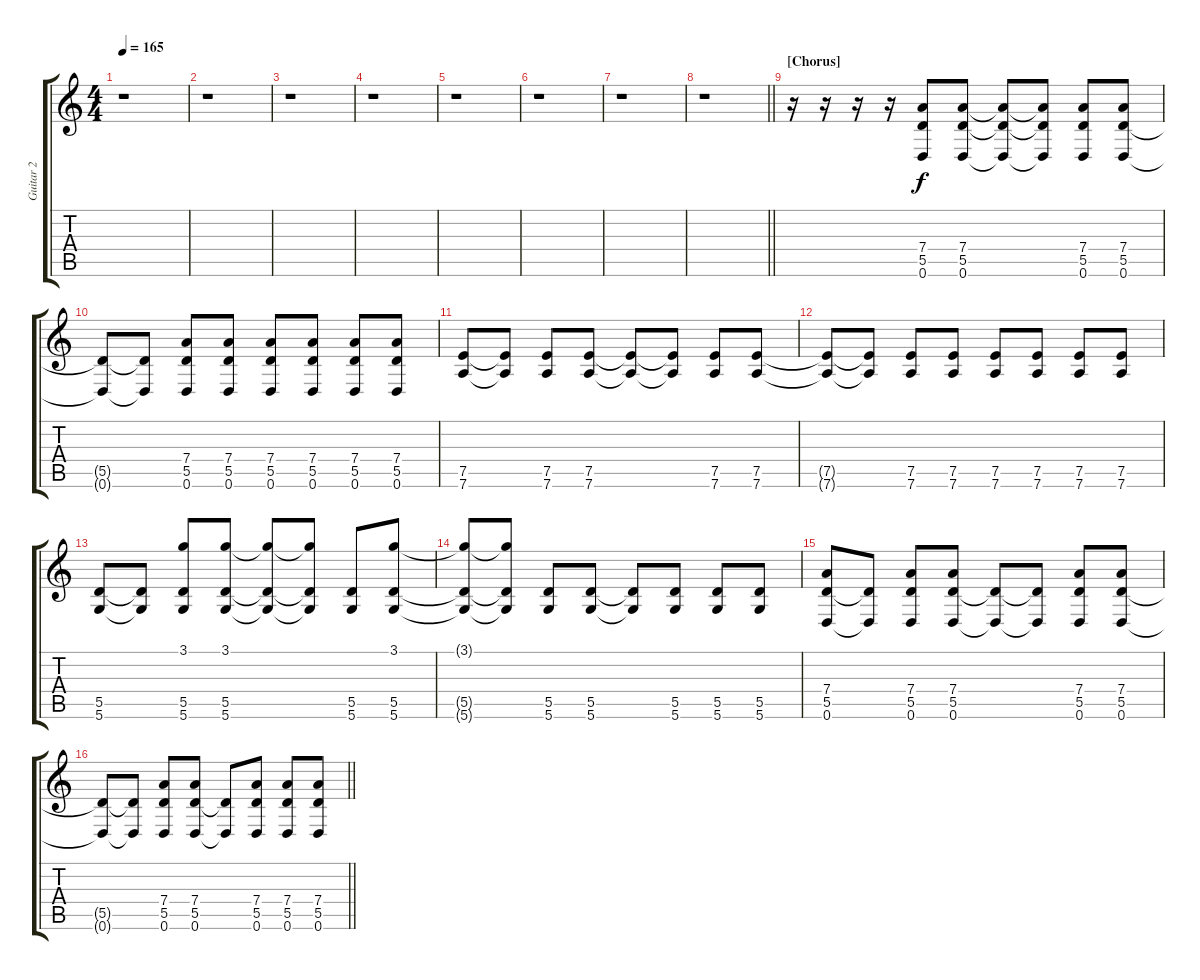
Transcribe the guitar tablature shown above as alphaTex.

\track ("Guitar 2" "Guitar 2") {instrument overdrivenguitar}
\staff {score tabs}
\tuning (E4 B3 G3 D3 A2 D2) {hide}
\ts (4 4)
\tempo 165
\clef g2
\ks c
r.1{dy f} |
r.1 |
r.1 |
r.1 |
r.1 |
r.1 |
r.1 |
\barLineRight lightlight
r.1 |
\section ("" "[Chorus]")
r.16 r.16 r.16 r.16 (7.4 5.5 0.6).8 (7.4 5.5 0.6).8 (7.4{t} 5.5{t} 0.6{t}).8 (7.4{t} 5.5{t} 0.6{t}).8 (7.4 5.5 0.6).8 (7.4 5.5 0.6).8 |
(5.5{t} 0.6{t}).8 (5.5{t} 0.6{t}).8 (7.4 5.5 0.6).8 (7.4 5.5 0.6).8 (7.4 5.5 0.6).8 (7.4 5.5 0.6).8 (7.4 5.5 0.6).8 (7.4 5.5 0.6).8 |
(7.5 7.6).8 (7.5{t} 7.6{t}).8 (7.5 7.6).8 (7.5 7.6).8 (7.5{t} 7.6{t}).8 (7.5{t} 7.6{t}).8 (7.5 7.6).8 (7.5 7.6).8 |
(7.5{t} 7.6{t}).8 (7.5{t} 7.6{t}).8 (7.5 7.6).8 (7.5 7.6).8 (7.5 7.6).8 (7.5 7.6).8 (7.5 7.6).8 (7.5 7.6).8 |
(5.5 5.6).8 (5.5{t} 5.6{t}).8 (3.1 5.5 5.6).8 (3.1 5.5 5.6).8 (3.1{t} 5.5{t} 5.6{t}).8 (3.1{t} 5.5{t} 5.6{t}).8 (5.5 5.6).8 (3.1 5.5 5.6).8 |
(3.1{t} 5.5{t} 5.6{t}).8 (3.1{t} 5.5{t} 5.6{t}).8 (5.5 5.6).8 (5.5 5.6).8 (5.5{t} 5.6{t}).8 (5.5 5.6).8 (5.5 5.6).8 (5.5 5.6).8 |
(7.4 5.5 0.6).8 (5.5{t} 0.6{t}).8 (7.4 5.5 0.6).8 (7.4 5.5 0.6).8 (5.5{t} 0.6{t}).8 (5.5{t} 0.6{t}).8 (7.4 5.5 0.6).8 (7.4 5.5 0.6).8 |
\barLineRight lightlight
(5.5{t} 0.6{t}).8 (5.5{t} 0.6{t}).8 (7.4 5.5 0.6).8 (7.4 5.5 0.6).8 (5.5{t} 0.6{t}).8 (7.4 5.5 0.6).8 (7.4 5.5 0.6).8 (7.4 5.5 0.6).8
